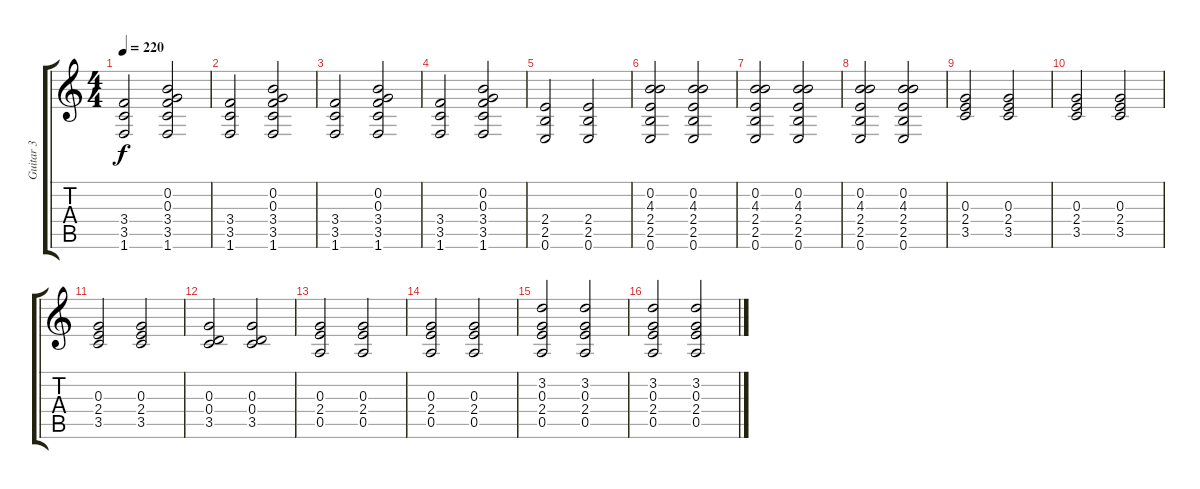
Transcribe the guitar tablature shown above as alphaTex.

\track ("Guitar 3" "Guitar 3") {instrument acousticguitarsteel}
\staff {score tabs}
\tuning (E4 B3 G3 D3 A2 E2) {hide}
\ts (4 4)
\tempo 220
\clef g2
\ks c
(3.4 3.5 1.6).2{dy f} (0.2 0.3 3.4 3.5 1.6).2 |
(3.4 3.5 1.6).2 (0.2 0.3 3.4 3.5 1.6).2 |
(3.4 3.5 1.6).2 (0.2 0.3 3.4 3.5 1.6).2 |
(3.4 3.5 1.6).2 (0.2 0.3 3.4 3.5 1.6).2 |
(2.4 2.5 0.6).2 (2.4 2.5 0.6).2 |
(0.2 4.3 2.4 2.5 0.6).2 (0.2 4.3 2.4 2.5 0.6).2 |
(0.2 4.3 2.4 2.5 0.6).2 (0.2 4.3 2.4 2.5 0.6).2 |
(0.2 4.3 2.4 2.5 0.6).2 (0.2 4.3 2.4 2.5 0.6).2 |
(0.3 2.4 3.5).2 (0.3 2.4 3.5).2 |
(0.3 2.4 3.5).2 (0.3 2.4 3.5).2 |
(0.3 2.4 3.5).2 (0.3 2.4 3.5).2 |
(0.3 0.4 3.5).2 (0.3 0.4 3.5).2 |
(0.3 2.4 0.5).2 (0.3 2.4 0.5).2 |
(0.3 2.4 0.5).2 (0.3 2.4 0.5).2 |
(3.2 0.3 2.4 0.5).2 (3.2 0.3 2.4 0.5).2 |
(3.2 0.3 2.4 0.5).2 (3.2 0.3 2.4 0.5).2
